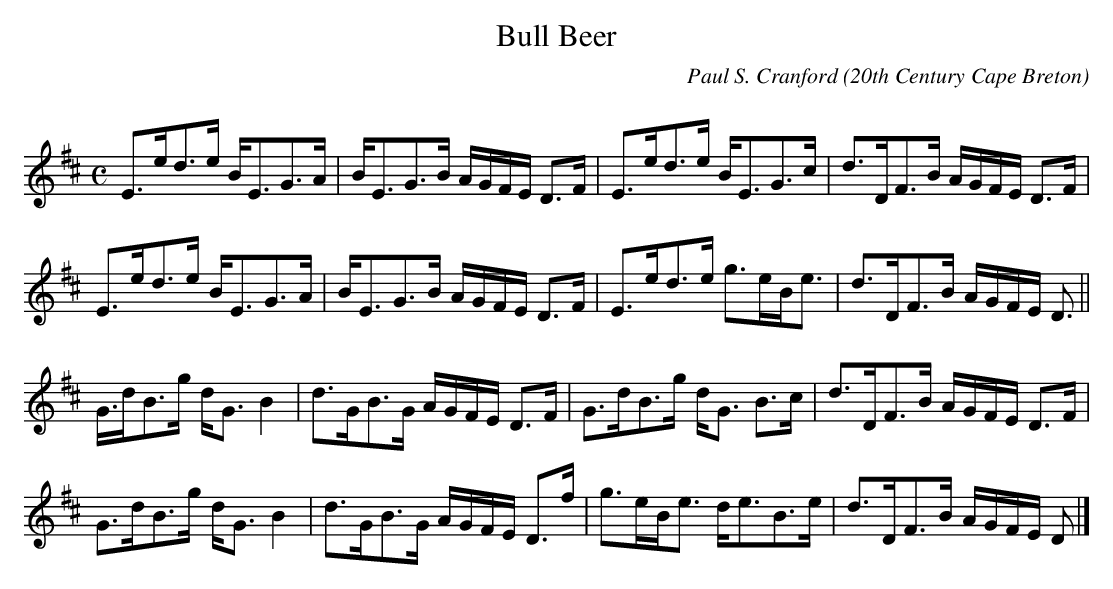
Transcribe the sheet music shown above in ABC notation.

X:1
T:Bull Beer
C:Paul S. Cranford
O:20th Century Cape Breton
Q:266
L:1/8
M:C
K:Edor
E>ed>e B<EG>A|B<EG>B A/G/F/E/ D>F|E>ed>e B<EG>c|d>DF>B A/G/F/E/ D>F|!
E>ed>e B<EG>A|B<EG>B A/G/F/E/ D>F|E>ed>e g>eB<e|d>DF>B A/G/F/E/ D>||!
=46|G>dB>g d<G B2|d>GB>G A/G/F/E/ D>F|G>dB>g d<G B>c|d>DF>B A/G/F/E/ D>F|!
G>dB>g d<G B2|d>GB>G A/G/F/E/ D>f|g>eB<e d<eB>e|d>DF>B A/G/F/E/ D>|]!
